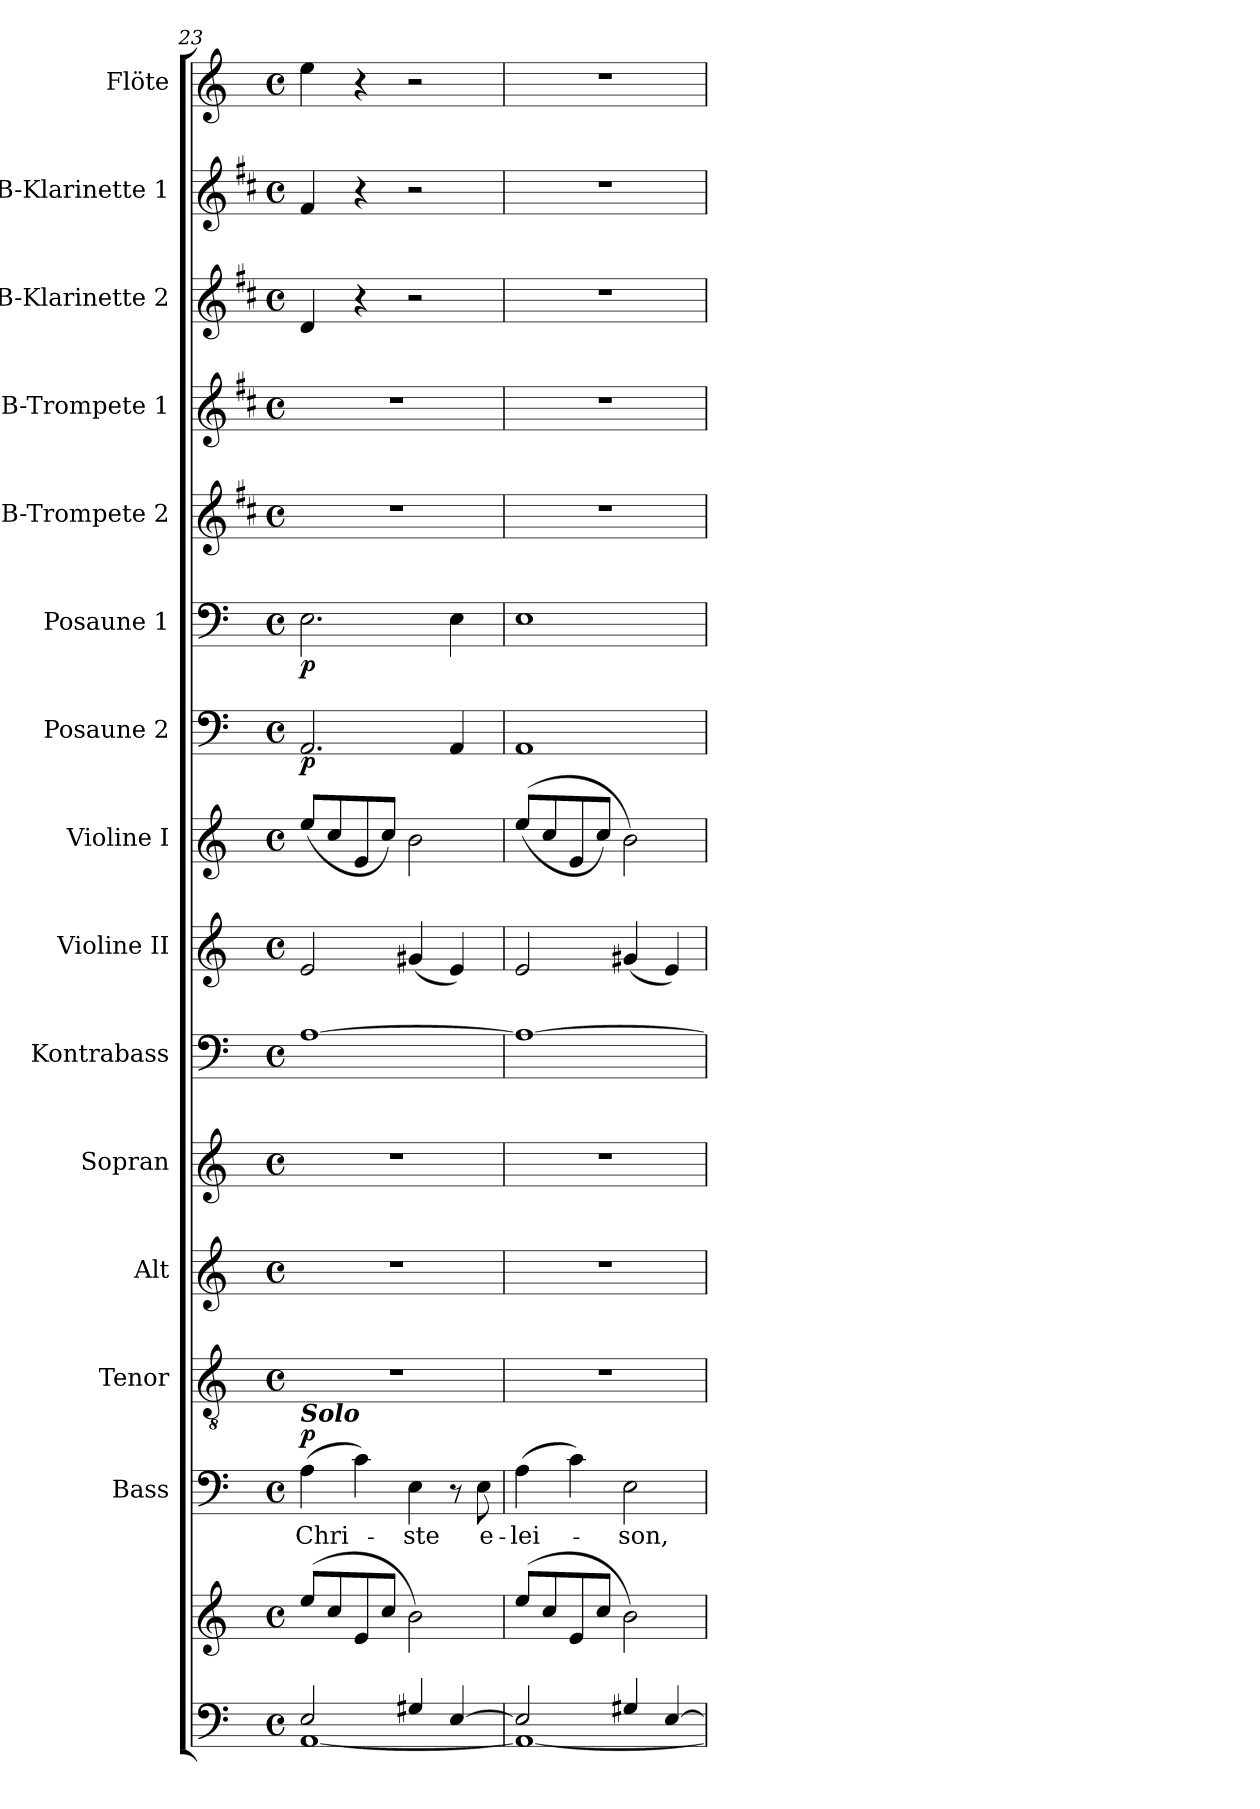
**kern	**kern	**kern	**text	**dynam	**kern	**kern	**kern	**kern	**kern	**kern	**kern	**dynam	**kern	**dynam	**kern	**kern	**kern	**kern	**kern
*part15	*part15	*part14	*part14	*part14	*part13	*part12	*part11	*part10	*part9	*part8	*part7	*part7	*part6	*part6	*part5	*part4	*part3	*part2	*part1
*staff16	*staff15	*staff14	*staff14	*staff14	*staff13	*staff12	*staff11	*staff10	*staff9	*staff8	*staff7	*staff7	*staff6	*staff6	*staff5	*staff4	*staff3	*staff2	*staff1
*	*	*I"Bass	*	*	*I"Tenor	*I"Alt	*I"Sopran	*I"Kontrabass	*I"Violine II	*I"Violine I	*I"Posaune 2	*	*I"Posaune 1	*	*I"B-Trompete 2	*I"B-Trompete 1	*I"B-Klarinette 2	*I"B-Klarinette 1	*I"Flöte
*	*	*I'B.	*	*	*I'T.	*I'A.	*I'S.	*I'Kb.	*I'Vl. II	*I'Vl. I	*I'Pos. 2	*	*I'Pos. 1	*	*I'B Trp. 2	*I'B Trp. 1	*I'B Kl. 2	*I'B Kl. 1	*I'Fl.
!!LO:PB:g=z
*clefF4	*clefG2	*clefF4	*	*	*clefGv2	*clefG2	*clefG2	*clefF4	*clefG2	*clefG2	*clefF4	*	*clefF4	*	*clefG2	*clefG2	*clefG2	*clefG2	*clefG2
*	*	*	*	*	*	*	*	*ITrd7c12	*	*	*	*	*	*	*ITrd1c2	*ITrd1c2	*ITrd1c2	*ITrd1c2	*
*k[]	*k[]	*k[]	*	*	*k[]	*k[]	*k[]	*k[]	*k[]	*k[]	*k[]	*	*k[]	*	*k[]	*k[]	*k[]	*k[]	*k[]
*C:	*C:	*C:	*	*	*C:	*C:	*C:	*C:	*C:	*C:	*C:	*	*C:	*	*C:	*C:	*C:	*C:	*C:
*M4/4	*M4/4	*M4/4	*	*	*M4/4	*M4/4	*M4/4	*M4/4	*M4/4	*M4/4	*M4/4	*	*M4/4	*	*M4/4	*M4/4	*M4/4	*M4/4	*M4/4
*met(c)	*met(c)	*met(c)	*	*	*met(c)	*met(c)	*met(c)	*met(c)	*met(c)	*met(c)	*met(c)	*	*met(c)	*	*met(c)	*met(c)	*met(c)	*met(c)	*met(c)
=23	=23	=23	=23	=23	=23	=23	=23	=23	=23	=23	=23	=23	=23	=23	=23	=23	=23	=23	=23
*^	*	*	*	*	*	*	*	*	*	*	*	*	*	*	*	*	*	*	*
!	!	!	!LO:TX:a:Bi:t=Solo	!	!	!	!	!	!	!	!	!	!	!	!	!	!	!	!	!
!	!	!	!	!LO:LY:b	!LO:DY:a	!	!	!	!	!	!	!	!LO:DY:b	!	!LO:DY:b	!	!	!	!	!
2E/	[<1AA	(>8ee/L	(>4A\	Chri-	p	1r	1r	1r	[1AA	2e/	(<8ee/L	2.AA/	p	2.E\	p	1r	1r	4c/	4e/	4ee\
.	.	8cc/	.	.	.	.	.	.	.	.	8cc/	.	.	.	.	.	.	.	.	.
.	.	8e/	4c\)	.	.	.	.	.	.	.	8e/	.	.	.	.	.	.	4r	4r	4r
.	.	8cc/J	.	.	.	.	.	.	.	.	8cc/J)	.	.	.	.	.	.	.	.	.
!	!	!	!	!LO:LY:b	!	!	!	!	!	!	!	!	!	!	!	!	!	!	!	!
4G#X/	.	2b\)	4E\	-ste	.	.	.	.	.	(<4g#X/	2b\	.	.	.	.	.	.	2r	2r	2r
[>4E/	.	.	8r	.	.	.	.	.	.	4e/)	.	4AA/	.	4E\	.	.	.	.	.	.
!	!	!	!	!LO:LY:b	!	!	!	!	!	!	!	!	!	!	!	!	!	!	!	!
.	.	.	8E\	e-	.	.	.	.	.	.	.	.	.	.	.	.	.	.	.	.
=24	=24	=24	=24	=24	=24	=24	=24	=24	=24	=24	=24	=24	=24	=24	=24	=24	=24	=24	=24	=24
!	!	!	!	!LO:LY:b	!	!	!	!	!	!	!	!	!	!	!	!	!	!	!	!
2E/]	1AA_	(>8ee/L	(>4A\	-lei-	.	1r	1r	1r	1AA_	2e/	(>(<8ee/L	1AA	.	1E	.	1r	1r	1r	1r	1r
.	.	8cc/	.	.	.	.	.	.	.	.	8cc/	.	.	.	.	.	.	.	.	.
.	.	8e/	4c\)	.	.	.	.	.	.	.	8e/	.	.	.	.	.	.	.	.	.
.	.	8cc/J	.	.	.	.	.	.	.	.	8cc/J)	.	.	.	.	.	.	.	.	.
!	!	!	!	!LO:LY:b	!	!	!	!	!	!	!	!	!	!	!	!	!	!	!	!
4G#X/	.	2b\)	2E\	-son,	.	.	.	.	.	(<4g#X/	2b\)	.	.	.	.	.	.	.	.	.
[>4E/	.	.	.	.	.	.	.	.	.	4e/)	.	.	.	.	.	.	.	.	.	.
*v	*v	*	*	*	*	*	*	*	*	*	*	*	*	*	*	*	*	*	*	*
=	=	=	=	=	=	=	=	=	=	=	=	=	=	=	=	=	=	=	=
*-	*-	*-	*-	*-	*-	*-	*-	*-	*-	*-	*-	*-	*-	*-	*-	*-	*-	*-	*-
